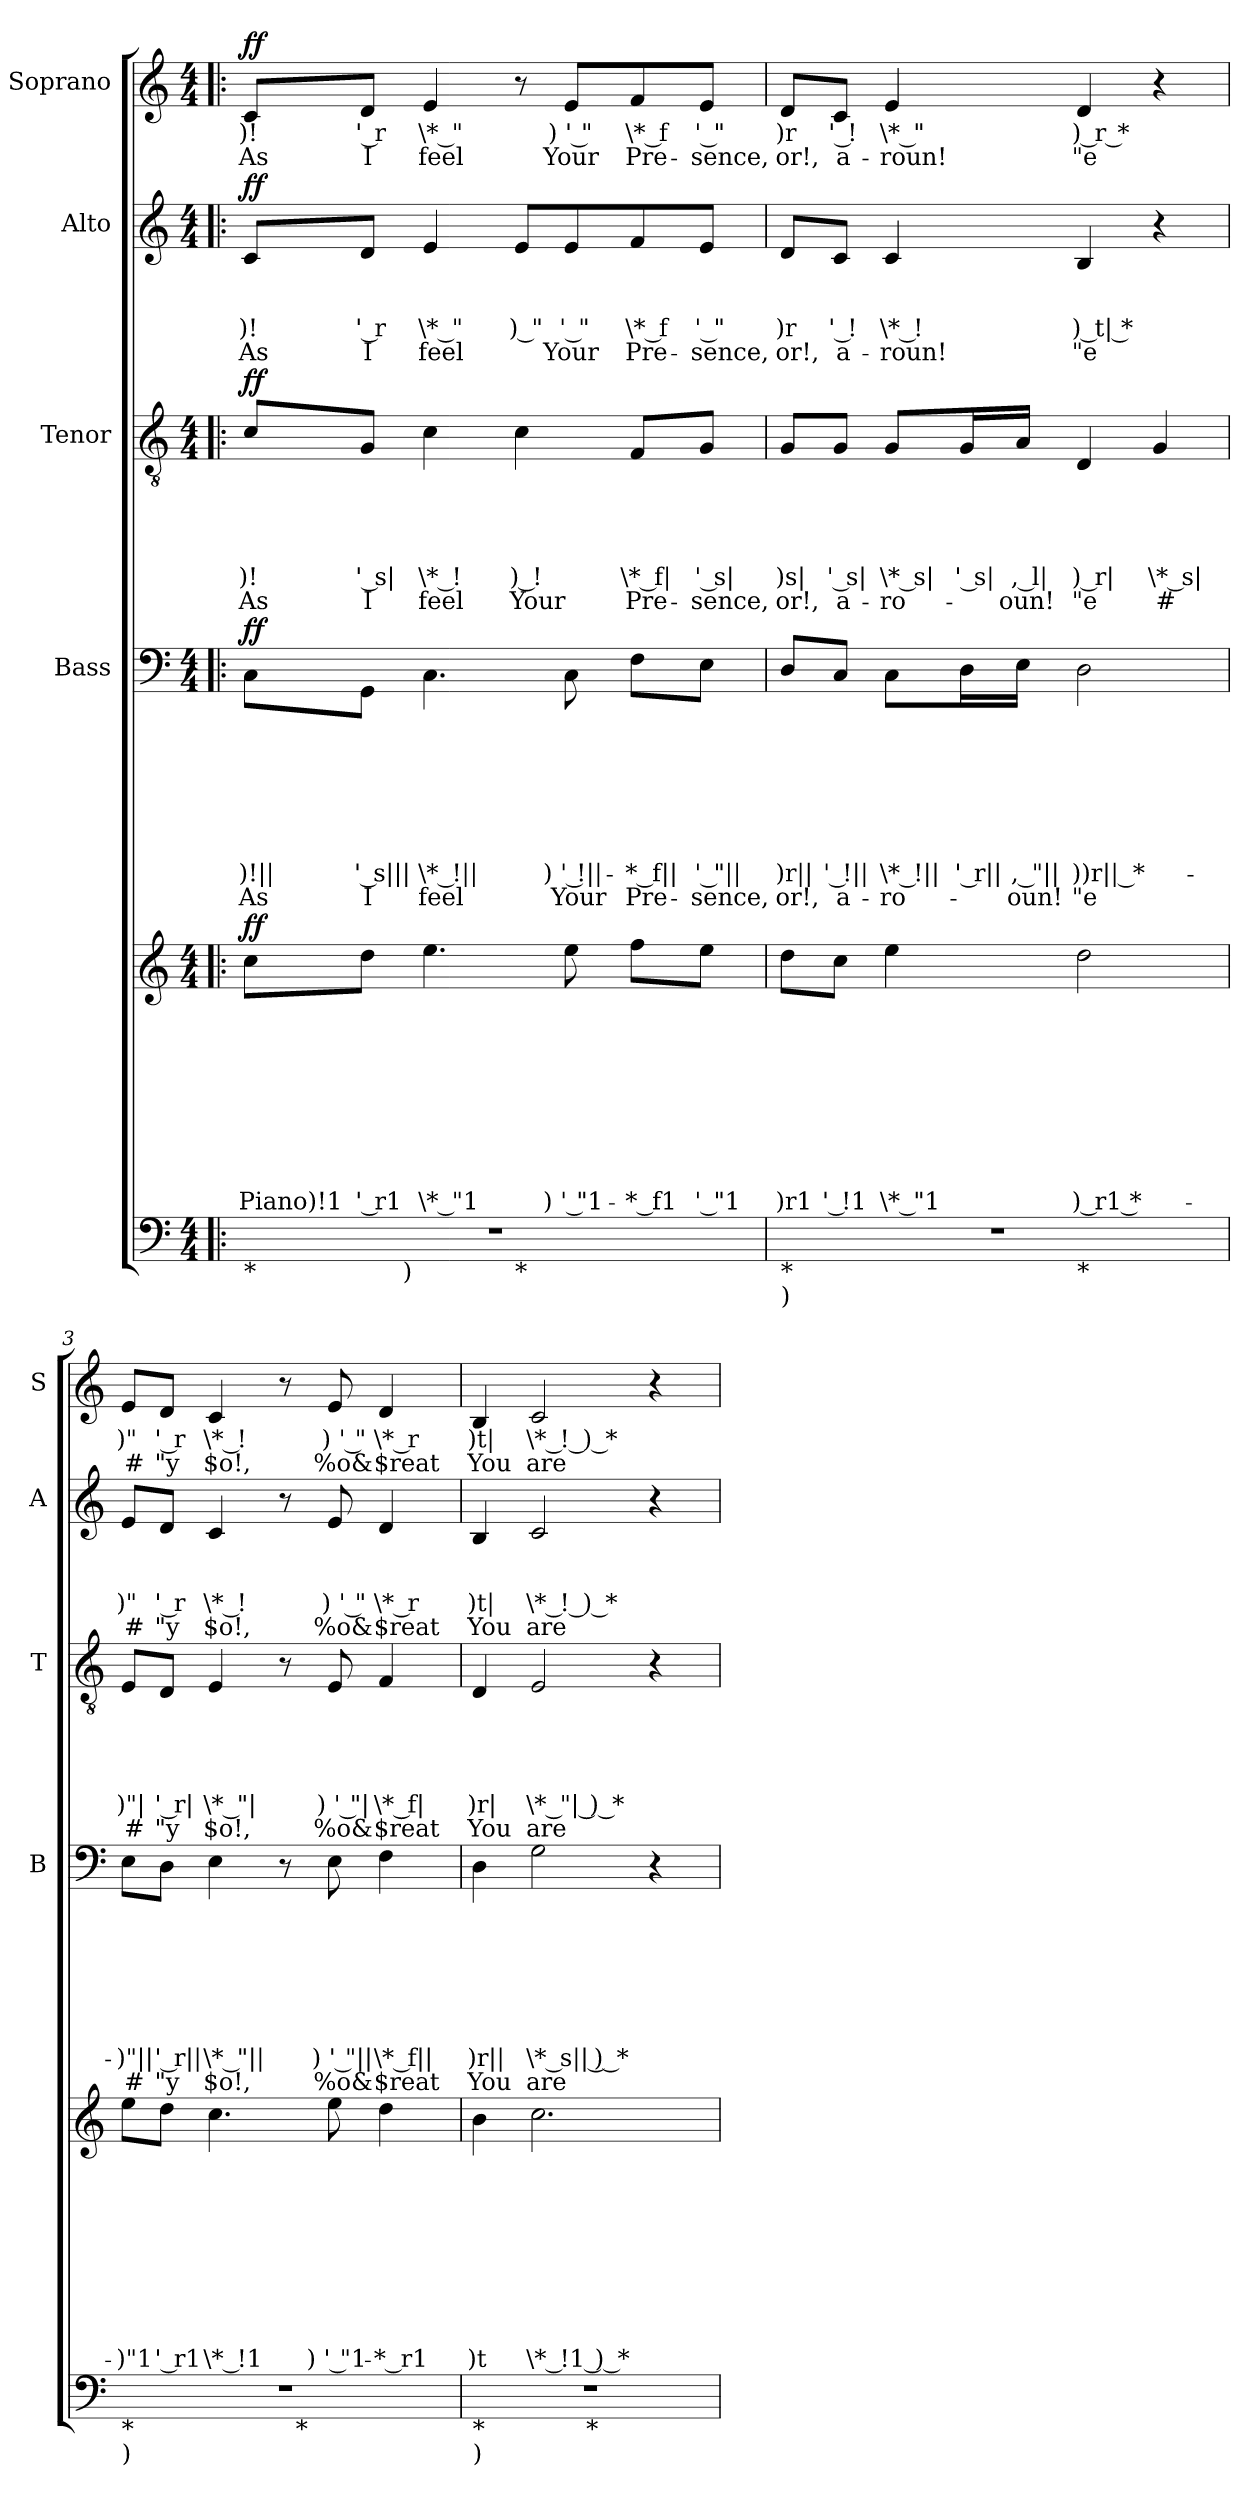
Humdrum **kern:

**kern	**kern	**text	**text	**text	**text	**text	**text	**text	**text	**text	**dynam	**kern	**text	**text	**text	**text	**text	**text	**text	**text	**dynam	**kern	**text	**text	**text	**text	**text	**text	**dynam	**kern	**text	**text	**text	**text	**dynam	**kern	**text	**text	**dynam
*part5	*part5	*part5	*part5	*part5	*part5	*part5	*part5	*part5	*part5	*part5	*part5	*part4	*part4	*part4	*part4	*part4	*part4	*part4	*part4	*part4	*part4	*part3	*part3	*part3	*part3	*part3	*part3	*part3	*part3	*part2	*part2	*part2	*part2	*part2	*part2	*part1	*part1	*part1	*part1
*staff6	*staff5	*staff5	*staff5	*staff5	*staff5	*staff5	*staff5	*staff5	*staff5	*staff5	*staff5/6	*staff4	*staff4	*staff4	*staff4	*staff4	*staff4	*staff4	*staff4	*staff4	*staff4	*staff3	*staff3	*staff3	*staff3	*staff3	*staff3	*staff3	*staff3	*staff2	*staff2	*staff2	*staff2	*staff2	*staff2	*staff1	*staff1	*staff1	*staff1
*	*	*	*	*	*	*	*	*	*	*	*	*I"Bass	*	*	*	*	*	*	*	*	*	*I"Tenor	*	*	*	*	*	*	*	*I"Alto	*	*	*	*	*	*I"Soprano	*	*	*
*	*	*	*	*	*	*	*	*	*	*	*	*I'B	*	*	*	*	*	*	*	*	*	*I'T	*	*	*	*	*	*	*	*I'A	*	*	*	*	*	*I'S	*	*	*
*clefF4	*clefG2	*	*	*	*	*	*	*	*	*	*	*clefF4	*	*	*	*	*	*	*	*	*	*clefGv2	*	*	*	*	*	*	*	*clefG2	*	*	*	*	*	*clefG2	*	*	*
*k[]	*k[]	*	*	*	*	*	*	*	*	*	*	*k[]	*	*	*	*	*	*	*	*	*	*k[]	*	*	*	*	*	*	*	*k[]	*	*	*	*	*	*k[]	*	*	*
*C:	*C:	*	*	*	*	*	*	*	*	*	*	*C:	*	*	*	*	*	*	*	*	*	*C:	*	*	*	*	*	*	*	*C:	*	*	*	*	*	*C:	*	*	*
*M4/4	*M4/4	*	*	*	*	*	*	*	*	*	*	*M4/4	*	*	*	*	*	*	*	*	*	*M4/4	*	*	*	*	*	*	*	*M4/4	*	*	*	*	*	*M4/4	*	*	*
=1!|:	=1!|:	=1!|:	=1!|:	=1!|:	=1!|:	=1!|:	=1!|:	=1!|:	=1!|:	=1!|:	=1!|:	=1!|:	=1!|:	=1!|:	=1!|:	=1!|:	=1!|:	=1!|:	=1!|:	=1!|:	=1!|:	=1!|:	=1!|:	=1!|:	=1!|:	=1!|:	=1!|:	=1!|:	=1!|:	=1!|:	=1!|:	=1!|:	=1!|:	=1!|:	=1!|:	=1!|:	=1!|:	=1!|:	=1!|:
*^	*	*	*	*	*	*	*	*	*	*	*	*	*	*	*	*	*	*	*	*	*	*	*	*	*	*	*	*	*	*	*	*	*	*	*	*	*	*	*
!LO:TX:b:t=*	!	!	!	!	!	!	!	!	!	!	!	!	!	!	!	!	!	!	!	!	!	!	!	!	!	!	!	!	!	!	!	!	!	!	!	!	!	!	!	!
!	!	!	!	!	!	!	!	!	!	!	!LO:LY:b:rj	!LO:DY:b	!	!	!	!	!	!	!	!LO:LY:b:rj	!LO:LY:b:rj	!LO:DY:b	!	!	!	!	!	!LO:LY:b:rj	!LO:LY:b:rj	!LO:DY:b	!	!	!	!LO:LY:b:rj	!LO:LY:b:rj	!LO:DY:b	!	!LO:LY:b:rj	!LO:LY:b:rj	!LO:DY:b
*	*	*^	*	*	*	*	*	*	*	*	*	*	*	*	*	*	*	*	*	*	*	*	*	*	*	*	*	*	*	*	*	*	*	*	*	*	*	*	*	*
8..ryy	1r	8cc\L	4ryy	.	.	.	.	.	.	.	.	Piano)!1	ff	8C\L	.	.	.	.	.	.	)!||	As	ff	8c/L	.	.	.	.	)!	As	ff	8c/L	.	.	)!	As	ff	8c/L	)!	As	ff
!	!	!	!	!	!	!	!	!	!	!	!	!LO:LY:b:rj	!	!	!	!	!	!	!	!	!LO:LY:b:rj	!LO:LY:b:rj	!	!	!	!	!	!	!LO:LY:b:rj	!LO:LY:b:rj	!	!	!	!	!LO:LY:b:rj	!LO:LY:b:rj	!	!	!LO:LY:b:rj	!LO:LY:b:rj	!
.	.	8dd\J	.	.	.	.	.	.	.	.	.	' r1	.	8GG\J	.	.	.	.	.	.	' s|||	I	.	8G/J	.	.	.	.	' s|	I	.	8d/J	.	.	' r	I	.	8d/J	' r	I	.
!LO:TX:b:t=)	!	!	!	!	!	!	!	!	!	!	!	!	!	!	!	!	!	!	!	!	!	!	!	!	!	!	!	!	!	!	!	!	!	!	!	!	!	!	!	!	!
4ryy	.	.	.	.	.	.	.	.	.	.	.	.	.	.	.	.	.	.	.	.	.	.	.	.	.	.	.	.	.	.	.	.	.	.	.	.	.	.	.	.	.
!	!	!	!	!	!	!	!	!	!	!	!	!LO:LY:b:rj	!	!	!	!	!	!	!	!	!LO:LY:b:rj	!LO:LY:b:rj	!	!	!	!	!	!	!LO:LY:b:rj	!LO:LY:b:rj	!	!	!	!	!LO:LY:b:rj	!LO:LY:b:rj	!	!	!LO:LY:b:rj	!LO:LY:b:rj	!
.	.	4.ee\	2.ryy	.	.	.	.	.	.	.	.	\* "1	.	4.C\	.	.	.	.	.	.	\* !||	feel	.	4c\	.	.	.	.	\* !	feel	.	4e/	.	.	\* "	feel	.	4e/	\* "	feel	.
32ryy	.	.	.	.	.	.	.	.	.	.	.	.	.	.	.	.	.	.	.	.	.	.	.	.	.	.	.	.	.	.	.	.	.	.	.	.	.	.	.	.	.
!LO:TX:b:t=*	!	!	!	!	!	!	!	!	!	!	!	!	!	!	!	!	!	!	!	!	!	!	!	!	!	!	!	!	!	!	!	!	!	!	!	!	!	!	!	!	!
!	!	!	!	!	!	!	!	!	!	!	!	!	!	!	!	!	!	!	!	!	!	!	!	!	!	!	!	!	!LO:LY:b:rj	!LO:LY:b:rj	!	!	!	!	!LO:LY:b:rj	!	!	!	!	!	!
2ryy	.	.	.	.	.	.	.	.	.	.	.	.	.	.	.	.	.	.	.	.	.	.	.	4c\	.	.	.	.	) !	Your	.	8e/L	.	.	) "	.	.	8r	.	.	.
!	!	!	!	!	!	!	!	!	!	!	!	!LO:LY:b:rj	!	!	!	!	!	!	!	!	!LO:LY:b:rj	!LO:LY:b:rj	!	!	!	!	!	!	!	!	!	!	!	!	!LO:LY:b:rj	!LO:LY:b:rj	!	!	!LO:LY:b:rj	!LO:LY:b:rj	!
.	.	8ee\	.	.	.	.	.	.	.	.	.	) ' "1-	.	8C\	.	.	.	.	.	.	) ' !||-	Your	.	.	.	.	.	.	.	.	.	8e/	.	.	' "	Your	.	8e/L	) ' "	Your	.
!	!	!	!	!	!	!	!	!	!	!	!	!LO:LY:b:rj	!	!	!	!	!	!	!	!	!LO:LY:b:rj	!LO:LY:b:rj	!	!	!	!	!	!	!LO:LY:b:rj	!LO:LY:b:rj	!	!	!	!	!LO:LY:b:rj	!LO:LY:b:rj	!	!	!LO:LY:b:rj	!LO:LY:b:rj	!
.	.	8ff\L	.	.	.	.	.	.	.	.	.	-* f1	.	8F\L	.	.	.	.	.	.	-* f||	Pre-	.	8F/L	.	.	.	.	\* f|	Pre-	.	8f/	.	.	\* f	Pre-	.	8f/	\* f	Pre-	.
!	!	!	!	!	!	!	!	!	!	!	!	!LO:LY:b:rj	!	!	!	!	!	!	!	!	!LO:LY:b:rj	!LO:LY:b:rj	!	!	!	!	!	!	!LO:LY:b:rj	!LO:LY:b:rj	!	!	!	!	!LO:LY:b:rj	!LO:LY:b:rj	!	!	!LO:LY:b:rj	!LO:LY:b:rj	!
.	.	8ee\J	.	.	.	.	.	.	.	.	.	' "1	.	8E\J	.	.	.	.	.	.	' "||	-sence,	.	8G/J	.	.	.	.	' s|	-sence,	.	8e/J	.	.	' "	-sence,	.	8e/J	' "	-sence,	.
=2	=2	=2	=2	=2	=2	=2	=2	=2	=2	=2	=2	=2	=2	=2	=2	=2	=2	=2	=2	=2	=2	=2	=2	=2	=2	=2	=2	=2	=2	=2	=2	=2	=2	=2	=2	=2	=2	=2	=2	=2	=2
!LO:TX:b:t=*	!	!	!	!	!	!	!	!	!	!	!	!	!	!	!	!	!	!	!	!	!	!	!	!	!	!	!	!	!	!	!	!	!	!	!	!	!	!	!	!	!
!LO:TX:b:t=)	!	!	!	!	!	!	!	!	!	!	!	!	!	!	!	!	!	!	!	!	!	!	!	!	!	!	!	!	!	!	!	!	!	!	!	!	!	!	!	!	!
!	!	!	!	!	!	!	!	!	!	!	!	!LO:LY:b:rj	!	!	!	!	!	!	!	!	!LO:LY:b:rj	!LO:LY:b:rj	!	!	!	!	!	!	!LO:LY:b:rj	!LO:LY:b:rj	!	!	!	!	!LO:LY:b:rj	!LO:LY:b:rj	!	!	!LO:LY:b:rj	!LO:LY:b:rj	!
*	*^	*	*	*	*	*	*	*	*	*	*	*	*	*	*	*	*	*	*	*	*	*	*	*	*	*	*	*	*	*	*	*	*	*	*	*	*	*	*	*	*
4ryy	1r	2ryy	8dd\L	4ryy	.	.	.	.	.	.	.	.	)r1	.	8D/L	.	.	.	.	.	.	)r||	or!,	.	8G/L	.	.	.	.	)s|	or!,	.	8d/L	.	.	)r	or!,	.	8d/L	)r	or!,	.
!	!	!	!	!	!	!	!	!	!	!	!	!	!LO:LY:b:rj	!	!	!	!	!	!	!	!	!LO:LY:b:rj	!LO:LY:b:rj	!	!	!	!	!	!	!LO:LY:b:rj	!LO:LY:b:rj	!	!	!	!	!LO:LY:b:rj	!LO:LY:b:rj	!	!	!LO:LY:b:rj	!LO:LY:b:rj	!
.	.	.	8cc\J	.	.	.	.	.	.	.	.	.	' !1	.	8C/J	.	.	.	.	.	.	' !||	a-	.	8G/J	.	.	.	.	' s|	a-	.	8c/J	.	.	' !	a-	.	8c/J	' !	a-	.
!	!	!	!	!	!	!	!	!	!	!	!	!	!LO:LY:b:rj	!	!	!	!	!	!	!	!	!LO:LY:b:rj	!LO:LY:b:rj	!	!	!	!	!	!	!LO:LY:b:rj	!LO:LY:b:rj	!	!	!	!	!LO:LY:b:rj	!LO:LY:b:rj	!	!	!LO:LY:b:rj	!LO:LY:b:rj	!
2.ryy	.	.	4ee\	2.ryy	.	.	.	.	.	.	.	.	\* "1	.	8C\L	.	.	.	.	.	.	\* !||	-ro-	.	8G/L	.	.	.	.	\* s|	-ro-	.	4c/	.	.	\* !	-roun!	.	4e/	\* "	-roun!	.
!	!	!	!	!	!	!	!	!	!	!	!	!	!	!	!	!	!	!	!	!	!	!LO:LY:b:rj	!	!	!	!	!	!	!	!LO:LY:b:rj	!	!	!	!	!	!	!	!	!	!	!	!
.	.	.	.	.	.	.	.	.	.	.	.	.	.	.	16D\L	.	.	.	.	.	.	' r||	.	.	16G/L	.	.	.	.	' s|	.	.	.	.	.	.	.	.	.	.	.	.
!	!	!	!	!	!	!	!	!	!	!	!	!	!	!	!	!	!	!	!	!	!	!LO:LY:b:rj	!LO:LY:b:rj	!	!	!	!	!	!	!LO:LY:b:rj	!LO:LY:b:rj	!	!	!	!	!	!	!	!	!	!	!
.	.	.	.	.	.	.	.	.	.	.	.	.	.	.	16E\JJ	.	.	.	.	.	.	, "||	-oun!	.	16A/JJ	.	.	.	.	, l|	-oun!	.	.	.	.	.	.	.	.	.	.	.
!	!	!LO:TX:b:t=*	!	!	!	!	!	!	!	!	!	!	!	!	!	!	!	!	!	!	!	!	!	!	!	!	!	!	!	!	!	!	!	!	!	!	!	!	!	!	!	!
!	!	!	!	!	!	!	!	!	!	!	!	!	!LO:LY:b:rj	!	!	!	!	!	!	!	!	!LO:LY:b:rj	!LO:LY:b:rj	!	!	!	!	!	!	!LO:LY:b:rj	!LO:LY:b:rj	!	!	!	!	!LO:LY:b:rj	!LO:LY:b:rj	!	!	!LO:LY:b:rj	!LO:LY:b:rj	!
.	.	2ryy	2dd\	.	.	.	.	.	.	.	.	.	) r1 *-	.	2D\	.	.	.	.	.	.	))­r|| *-	"e	.	4D/	.	.	.	.	) ­r|	"e	.	4B/	.	.	) t| *	"e	.	4d/	) r *	"e	.
!	!	!	!	!	!	!	!	!	!	!	!	!	!	!	!	!	!	!	!	!	!	!	!	!	!	!	!	!	!	!LO:LY:b:rj	!LO:LY:b:rj	!	!	!	!	!	!	!	!	!	!	!
.	.	.	.	.	.	.	.	.	.	.	.	.	.	.	.	.	.	.	.	.	.	.	.	.	4G/	.	.	.	.	\* s|	#	.	4r	.	.	.	.	.	4r	.	.	.
=3	=3	=3	=3	=3	=3	=3	=3	=3	=3	=3	=3	=3	=3	=3	=3	=3	=3	=3	=3	=3	=3	=3	=3	=3	=3	=3	=3	=3	=3	=3	=3	=3	=3	=3	=3	=3	=3	=3	=3	=3	=3	=3
!LO:TX:b:t=*	!	!	!	!	!	!	!	!	!	!	!	!	!	!	!	!	!	!	!	!	!	!	!	!	!	!	!	!	!	!	!	!	!	!	!	!	!	!	!	!	!	!
!LO:TX:b:t=)	!	!	!	!	!	!	!	!	!	!	!	!	!	!	!	!	!	!	!	!	!	!	!	!	!	!	!	!	!	!	!	!	!	!	!	!	!	!	!	!	!	!
!	!	!	!	!	!	!	!	!	!	!	!	!	!LO:LY:b:rj	!	!	!	!	!	!	!	!	!LO:LY:b:rj	!LO:LY:b:rj	!	!	!	!	!	!	!LO:LY:b:rj	!LO:LY:b:rj	!	!	!	!	!LO:LY:b:rj	!LO:LY:b:rj	!	!	!LO:LY:b:rj	!LO:LY:b:rj	!
4ryy	1r	2ryy	8ee\L	8..ryy	.	.	.	.	.	.	.	.	-)"1	.	8E\L	.	.	.	.	.	.	-)"||	#	.	8E/L	.	.	.	.	)"|	#	.	8e/L	.	.	)"	#	.	8e/L	)"	#	.
!	!	!	!	!	!	!	!	!	!	!	!	!	!LO:LY:b:rj	!	!	!	!	!	!	!	!	!LO:LY:b:rj	!LO:LY:b:rj	!	!	!	!	!	!	!LO:LY:b:rj	!LO:LY:b:rj	!	!	!	!	!LO:LY:b:rj	!LO:LY:b:rj	!	!	!LO:LY:b:rj	!LO:LY:b:rj	!
.	.	.	8dd\J	.	.	.	.	.	.	.	.	.	' r1	.	8D\J	.	.	.	.	.	.	' r||	"y	.	8D/J	.	.	.	.	' r|	"y	.	8d/J	.	.	' r	"y	.	8d/J	' r	"y	.
.	.	.	.	2ryy	.	.	.	.	.	.	.	.	.	.	.	.	.	.	.	.	.	.	.	.	.	.	.	.	.	.	.	.	.	.	.	.	.	.	.	.	.	.
!	!	!	!	!	!	!	!	!	!	!	!	!	!LO:LY:b:rj	!	!	!	!	!	!	!	!	!LO:LY:b:rj	!LO:LY:b:rj	!	!	!	!	!	!	!LO:LY:b:rj	!LO:LY:b:rj	!	!	!	!	!LO:LY:b:rj	!LO:LY:b:rj	!	!	!LO:LY:b:rj	!LO:LY:b:rj	!
32ryy	.	.	4.cc\	.	.	.	.	.	.	.	.	.	\* !1	.	4E\	.	.	.	.	.	.	\* "||	$o!,	.	4E/	.	.	.	.	\* "|	$o!,	.	4c/	.	.	\* !	$o!,	.	4c/	\* !	$o!,	.
2ryy	.	.	.	.	.	.	.	.	.	.	.	.	.	.	.	.	.	.	.	.	.	.	.	.	.	.	.	.	.	.	.	.	.	.	.	.	.	.	.	.	.	.
.	.	32ryy	.	.	.	.	.	.	.	.	.	.	.	.	8r	.	.	.	.	.	.	.	.	.	8r	.	.	.	.	.	.	.	8r	.	.	.	.	.	8r	.	.	.
!	!	!LO:TX:b:t=*	!	!	!	!	!	!	!	!	!	!	!	!	!	!	!	!	!	!	!	!	!	!	!	!	!	!	!	!	!	!	!	!	!	!	!	!	!	!	!	!
.	.	4...ryy	.	.	.	.	.	.	.	.	.	.	.	.	.	.	.	.	.	.	.	.	.	.	.	.	.	.	.	.	.	.	.	.	.	.	.	.	.	.	.	.
!	!	!	!	!	!	!	!	!	!	!	!	!	!LO:LY:b:rj	!	!	!	!	!	!	!	!	!LO:LY:b:rj	!LO:LY:b:rj	!	!	!	!	!	!	!LO:LY:b:rj	!LO:LY:b:rj	!	!	!	!	!LO:LY:b:rj	!LO:LY:b:rj	!	!	!LO:LY:b:rj	!LO:LY:b:rj	!
.	.	.	8ee\	.	.	.	.	.	.	.	.	.	) ' "1-	.	8E\	.	.	.	.	.	.	) ' "||	%o&	.	8E/	.	.	.	.	) ' "|	%o&	.	8e/	.	.	) ' "	%o&	.	8e/	) ' "	%o&	.
.	.	.	.	4ryy	.	.	.	.	.	.	.	.	.	.	.	.	.	.	.	.	.	.	.	.	.	.	.	.	.	.	.	.	.	.	.	.	.	.	.	.	.	.
!	!	!	!	!	!	!	!	!	!	!	!	!	!LO:LY:b:rj	!	!	!	!	!	!	!	!	!LO:LY:b:rj	!LO:LY:b:rj	!	!	!	!	!	!	!LO:LY:b:rj	!LO:LY:b:rj	!	!	!	!	!LO:LY:b:rj	!LO:LY:b:rj	!	!	!LO:LY:b:rj	!LO:LY:b:rj	!
.	.	.	4dd\	.	.	.	.	.	.	.	.	.	-* r1	.	4F\	.	.	.	.	.	.	\* f||	$reat	.	4F/	.	.	.	.	\* f|	$reat	.	4d/	.	.	\* r	$reat	.	4d/	\* r	$reat	.
8..ryy	.	.	.	.	.	.	.	.	.	.	.	.	.	.	.	.	.	.	.	.	.	.	.	.	.	.	.	.	.	.	.	.	.	.	.	.	.	.	.	.	.	.
.	.	.	.	32ryy	.	.	.	.	.	.	.	.	.	.	.	.	.	.	.	.	.	.	.	.	.	.	.	.	.	.	.	.	.	.	.	.	.	.	.	.	.	.
=4	=4	=4	=4	=4	=4	=4	=4	=4	=4	=4	=4	=4	=4	=4	=4	=4	=4	=4	=4	=4	=4	=4	=4	=4	=4	=4	=4	=4	=4	=4	=4	=4	=4	=4	=4	=4	=4	=4	=4	=4	=4	=4
!LO:TX:b:t=*	!	!	!	!	!	!	!	!	!	!	!	!	!	!	!	!	!	!	!	!	!	!	!	!	!	!	!	!	!	!	!	!	!	!	!	!	!	!	!	!	!	!
!LO:TX:b:t=)	!	!	!	!	!	!	!	!	!	!	!	!	!	!	!	!	!	!	!	!	!	!	!	!	!	!	!	!	!	!	!	!	!	!	!	!	!	!	!	!	!	!
!	!	!	!	!	!	!	!	!	!	!	!	!	!LO:LY:b:rj	!	!	!	!	!	!	!	!	!LO:LY:b:rj	!LO:LY:b:rj	!	!	!	!	!	!	!LO:LY:b:rj	!LO:LY:b:rj	!	!	!	!	!LO:LY:b:rj	!LO:LY:b:rj	!	!	!LO:LY:b:rj	!LO:LY:b:rj	!
4ryy	1r	4...ryy	4b\	4ryy	.	.	.	.	.	.	.	.	)t	.	4D\	.	.	.	.	.	.	)r||	You	.	4D/	.	.	.	.	)r|	You	.	4B/	.	.	)t|	You	.	4B/	)t|	You	.
!	!	!	!	!	!	!	!	!	!	!	!	!	!LO:LY:b:rj	!	!	!	!	!	!	!	!	!LO:LY:b:rj	!LO:LY:b:rj	!	!	!	!	!	!	!LO:LY:b:rj	!LO:LY:b:rj	!	!	!	!	!LO:LY:b:rj	!LO:LY:b:rj	!	!	!LO:LY:b:rj	!LO:LY:b:rj	!
2.ryy	.	.	2.cc\	2.ryy	.	.	.	.	.	.	.	.	\* !1 ) *-	.	2G\	.	.	.	.	.	.	\* s|| ) *-	are	.	2E/	.	.	.	.	\* "| ) *-	are	.	2c/	.	.	\* ! ) *-	are	.	2c/	\* ! ) *-	are	.
!	!	!LO:TX:b:t=*	!	!	!	!	!	!	!	!	!	!	!	!	!	!	!	!	!	!	!	!	!	!	!	!	!	!	!	!	!	!	!	!	!	!	!	!	!	!	!	!
.	.	2ryy	.	.	.	.	.	.	.	.	.	.	.	.	.	.	.	.	.	.	.	.	.	.	.	.	.	.	.	.	.	.	.	.	.	.	.	.	.	.	.	.
.	.	.	.	.	.	.	.	.	.	.	.	.	.	.	4r	.	.	.	.	.	.	.	.	.	4r	.	.	.	.	.	.	.	4r	.	.	.	.	.	4r	.	.	.
.	.	32ryy	.	.	.	.	.	.	.	.	.	.	.	.	.	.	.	.	.	.	.	.	.	.	.	.	.	.	.	.	.	.	.	.	.	.	.	.	.	.	.	.
*v	*v	*v	*	*	*	*	*	*	*	*	*	*	*	*	*	*	*	*	*	*	*	*	*	*	*	*	*	*	*	*	*	*	*	*	*	*	*	*	*	*	*	*
*	*v	*v	*	*	*	*	*	*	*	*	*	*	*	*	*	*	*	*	*	*	*	*	*	*	*	*	*	*	*	*	*	*	*	*	*	*	*	*	*	*
=	=	=	=	=	=	=	=	=	=	=	=	=	=	=	=	=	=	=	=	=	=	=	=	=	=	=	=	=	=	=	=	=	=	=	=	=	=	=	=
*-	*-	*-	*-	*-	*-	*-	*-	*-	*-	*-	*-	*-	*-	*-	*-	*-	*-	*-	*-	*-	*-	*-	*-	*-	*-	*-	*-	*-	*-	*-	*-	*-	*-	*-	*-	*-	*-	*-	*-
